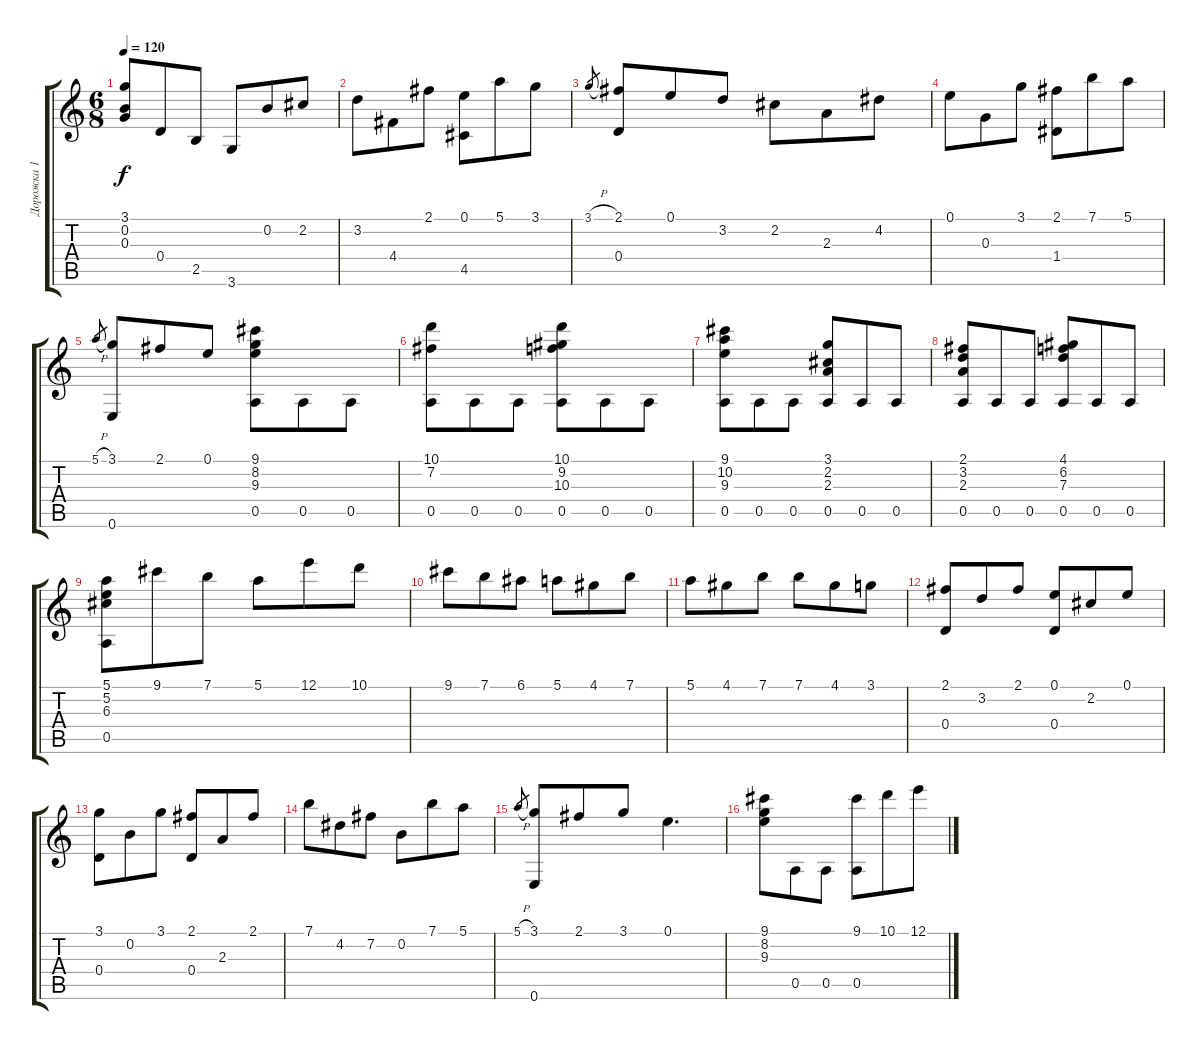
\track ("Дорожка 1" "Дорожка 1") {instrument acousticguitarnylon}
\staff {score tabs}
\tuning (E4 B3 G3 D3 A2 E2) {hide}
\ts (6 8)
\tempo 120
\clef g2
\ks c
(3.1 0.2 0.3).8{dy f} 0.4.8 2.5.8 3.6.8 0.2.8 2.2.8 |
3.2.8 4.4.8 2.1.8 (0.1 4.5).8 5.1.8 3.1.8 |
3.1{h}.8{gr} (2.1 0.4).8 0.1.8 3.2.8 2.2.8 2.3.8 4.2.8 |
0.1.8 0.3.8 3.1.8 (2.1 1.4).8 7.1.8 5.1.8 |
5.1{h}.8{gr} (3.1 0.6).8 2.1.8 0.1.8 (9.1 8.2 9.3 0.5).8 0.5.8 0.5.8 |
(10.1 7.2 0.5).8 0.5.8 0.5.8 (10.1 9.2 10.3 0.5).8 0.5.8 0.5.8 |
(9.1 10.2 9.3 0.5).8 0.5.8 0.5.8 (3.1 2.2 2.3 0.5).8 0.5.8 0.5.8 |
(2.1 3.2 2.3 0.5).8 0.5.8 0.5.8 (4.1 6.2 7.3 0.5).8 0.5.8 0.5.8 |
(5.1 5.2 6.3 0.5).8 9.1.8 7.1.8 5.1.8 12.1.8 10.1.8 |
9.1.8 7.1.8 6.1.8 5.1.8 4.1.8 7.1.8 |
5.1.8 4.1.8 7.1.8 7.1.8 4.1.8 3.1.8 |
(2.1 0.4).8 3.2.8 2.1.8 (0.1 0.4).8 2.2.8 0.1.8 |
(3.1 0.4).8 0.2.8 3.1.8 (2.1 0.4).8 2.3.8 2.1.8 |
7.1.8 4.2.8 7.2.8 0.2.8 7.1.8 5.1.8 |
5.1{h}.8{gr} (3.1 0.6).8 2.1.8 3.1.8 0.1.4{d} |
(9.1 8.2 9.3).8 0.5.8 0.5.8 (9.1 0.5).8 10.1.8 12.1.8
